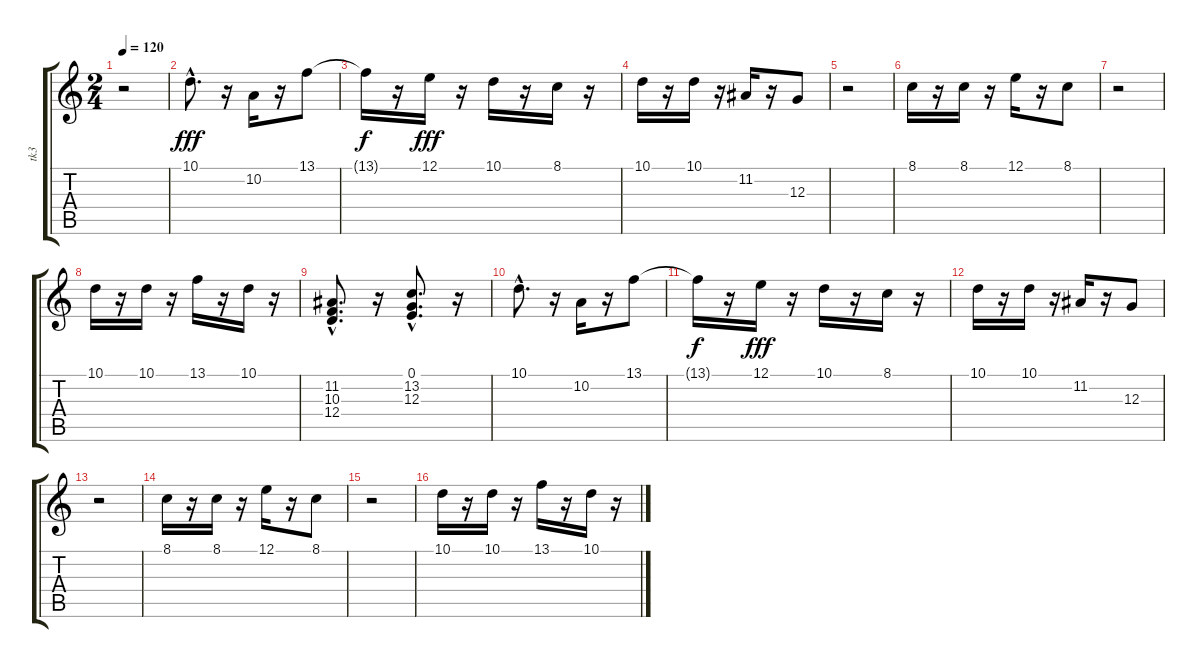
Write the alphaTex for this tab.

\track ("tk3" "tk3") {instrument honkytonkpiano}
\staff {score tabs}
\tuning (E4 B3 G3 D3 A2 E2) {hide}
\ts (2 4)
\tempo 120
\clef g2
\ks c
r.2{dy fff instrument honkytonkpiano} |
10.1{hac}.8{d balance 8} r.16 10.2.16 r.16 13.1.8 |
13.1{t}.16{dy f} r.16 12.1.16{dy fff} r.16 10.1.16 r.16 8.1.16 r.16 |
10.1.16 r.16 10.1.16 r.16 11.2.16 r.16 12.3.8 |
r.2 |
8.1.16 r.16 8.1.16 r.16 12.1.16 r.16 8.1.8 |
r.2 |
10.1.16 r.16 10.1.16 r.16 13.1.16 r.16 10.1.16 r.16 |
(11.2{hac} 10.3{hac} 12.4{hac}).8{d} r.16 (0.1{hac} 13.2{hac} 12.3{hac}).8{d} r.16 |
10.1{hac}.8{d} r.16 10.2.16 r.16 13.1.8 |
13.1{t}.16{dy f} r.16 12.1.16{dy fff} r.16 10.1.16 r.16 8.1.16 r.16 |
10.1.16 r.16 10.1.16 r.16 11.2.16 r.16 12.3.8 |
r.2 |
8.1.16 r.16 8.1.16 r.16 12.1.16 r.16 8.1.8 |
r.2 |
10.1.16 r.16 10.1.16 r.16 13.1.16 r.16 10.1.16 r.16
